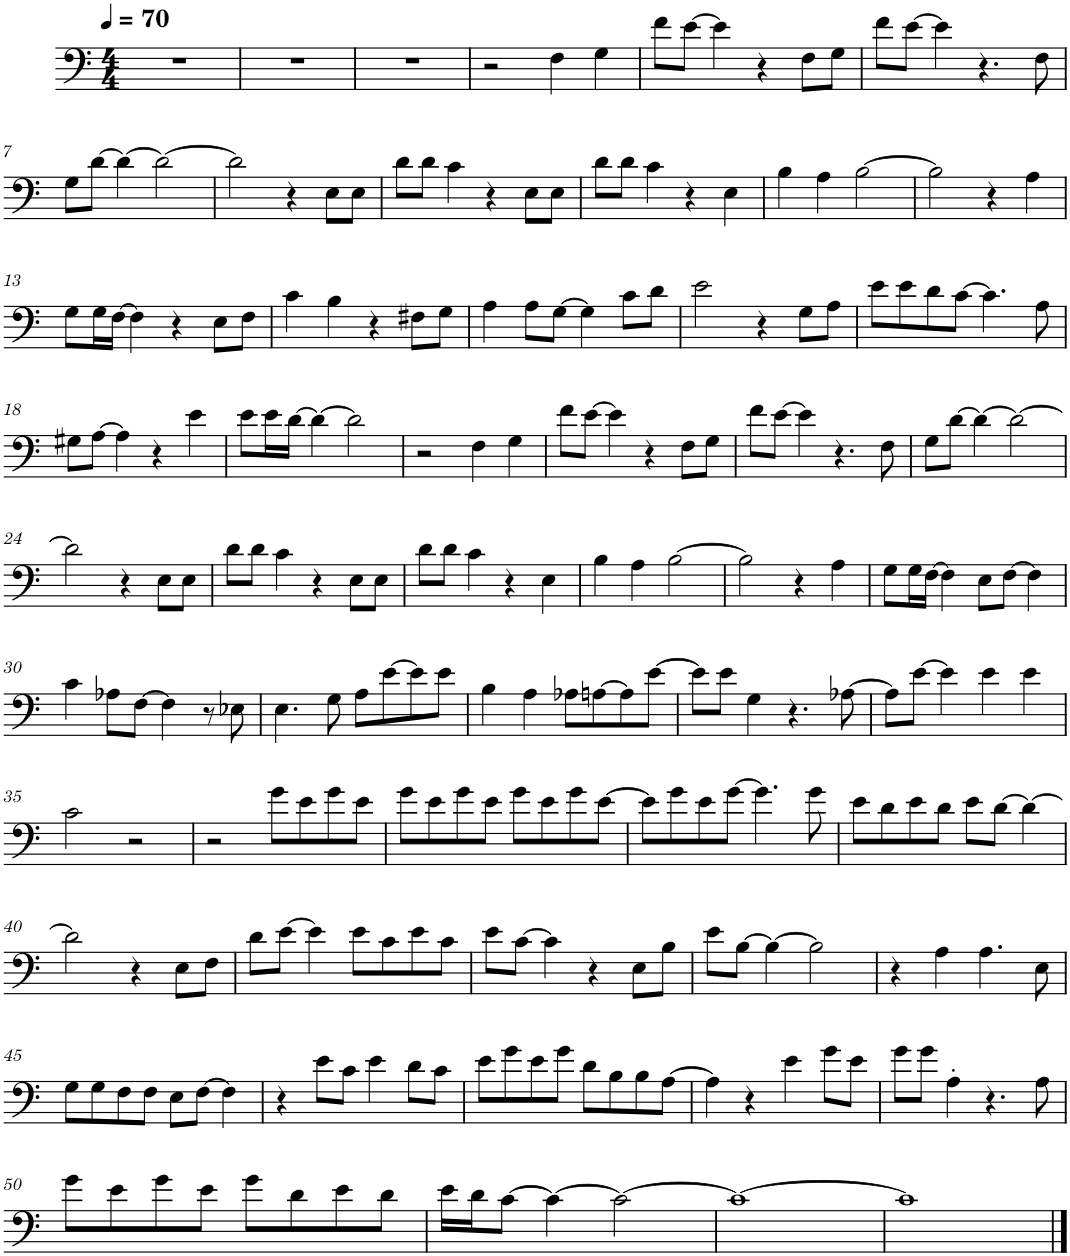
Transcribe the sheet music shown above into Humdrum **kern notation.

**kern
*part1
*staff1
*I"Piano
*I'Pno.
*clefF4
*k[]
*M4/4
*MM70
=1
1r
=2
1r
=3
1r
=4
2r
4F\
4G\
=5
8f\L
[8e\J
4e\]
4r
8F\L
8G\J
=6
8f\L
[8e\J
4e\]
4.r
8F\
!!LO:LB:g=z
=7
8G\L
[8d\J
4d\_
2d\_
=8
2d\]
4r
8E\L
8E\J
=9
8d\L
8d\J
4c\
4r
8E\L
8E\J
=10
8d\L
8d\J
4c\
4r
4E\
=11
4B\
4A\
[2B\
=12
2B\]
4r
4A\
!!LO:LB:g=z
=13
8G\L
16G\L
[16F\JJ
4F\]
4r
8E\L
8F\J
=14
4c\
4B\
4r
8F#X\L
8G\J
=15
4A\
8A\L
[8G\J
4G\]
8c\L
8d\J
=16
2e\
4r
8G\L
8A\J
=17
8e\L
8e\
8d\
[8c\J
4.c\]
8A\
!!LO:LB:g=z
=18
8G#X\L
[8A\J
4A\]
4r
4e\
=19
8e\L
16e\L
[16d\JJ
4d\_
2d\]
=20
2r
4F\
4G\
=21
8f\L
[8e\J
4e\]
4r
8F\L
8G\J
=22
8f\L
[8e\J
4e\]
4.r
8F\
=23
8G\L
[8d\J
4d\_
2d\_
!!LO:LB:g=z
=24
2d\]
4r
8E\L
8E\J
=25
8d\L
8d\J
4c\
4r
8E\L
8E\J
=26
8d\L
8d\J
4c\
4r
4E\
=27
4B\
4A\
[2B\
=28
2B\]
4r
4A\
=29
8G\L
16G\L
[16F\JJ
4F\]
8E\L
[8F\J
4F\]
!!LO:LB:g=z
=30
4c\
8A-X\L
[8F\J
4F\]
8r
8E-X\
=31
4.E\
8G\
8A\L
[8e\
8e\]
8e\J
=32
4B\
4A\
8A-X\L
[8An\
8A\]
[8e\J
=33
8e\L]
8e\J
4G\
4.r
[8A-X\
=34
8A-\L]
[8e\J
4e\]
4e\
4e\
!!LO:LB:g=z
=35
2c\
2r
=36
2r
8g\L
8e\
8g\
8e\J
=37
8g\L
8e\
8g\
8e\J
8g\L
8e\
8g\
[8e\J
=38
8e\L]
8g\
8e\
[8g\J
4.g\]
8g\
=39
8e\L
8d\
8e\
8d\J
8e\L
[8d\J
4d\_
!!LO:LB:g=z
=40
2d\]
4r
8E\L
8F\J
=41
8d\L
[8e\J
4e\]
8e\L
8c\
8e\
8c\J
=42
8e\L
[8c\J
4c\]
4r
8E\L
8B\J
=43
8e\L
[8B\J
4B\_
2B\]
=44
4r
4A\
4.A\
8E\
!!LO:LB:g=z
=45
8G\L
8G\
8F\
8F\J
8E\L
[8F\J
4F\]
=46
4r
8e\L
8c\J
4e\
8d\L
8c\J
=47
8e\L
8g\
8e\
8g\J
8d\L
8B\
8B\
[8A\J
=48
4A\]
4r
4e\
8g\L
8e\J
=49
8g\L
8g\J
4A'\
4.r
8A\
!!LO:LB:g=z
=50
8g\L
8e\
8g\
8e\J
8g\L
8d\
8e\
8d\J
=51
16e\LL
16d\J
[8c\J
4c\_
2c\_
=52
1c_
=53
1c]
==
*-
